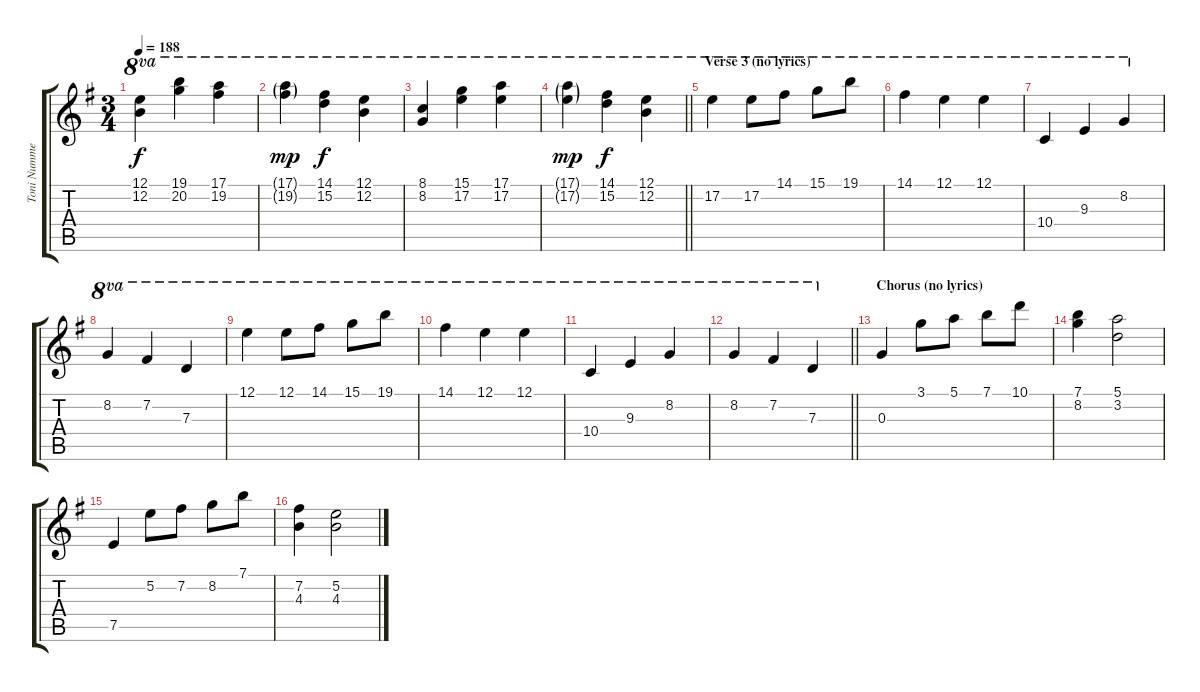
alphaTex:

\track ("Toni Nummelin (piano)" "Toni Numme") {instrument acousticgrandpiano}
\staff {score tabs}
\tuning (E5 B4 G4 D4 A3 E3) {hide}
\ts (3 4)
\tempo 188
\clef g2
\ks eminor
(12.1 12.2).4{ot 8va dy f} (19.1 20.2).4{ot 8va} (17.1 19.2).4{ot 8va} |
(17.1{g} 19.2{g}).4{ot 8va dy mp} (14.1 15.2).4{ot 8va dy f} (12.1 12.2).4{ot 8va} |
(8.1 8.2).4{ot 8va} (15.1 17.2).4{ot 8va} (17.1 17.2).4{ot 8va} |
\barLineRight lightlight
(17.1{g} 17.2{g}).4{ot 8va dy mp} (14.1 15.2).4{ot 8va dy f} (12.1 12.2).4{ot 8va} |
\section ("" "Verse 3 (no lyrics)")
17.2.4{ot 8va} 17.2.8{ot 8va} 14.1.8{ot 8va} 15.1.8{ot 8va} 19.1.8{ot 8va} |
14.1.4{ot 8va} 12.1.4{ot 8va} 12.1.4{ot 8va} |
10.4.4{ot 8va} 9.3.4{ot 8va} 8.2.4{ot 8va} |
8.2.4{ot 8va} 7.2.4{ot 8va} 7.3.4{ot 8va} |
12.1.4{ot 8va} 12.1.8{ot 8va} 14.1.8{ot 8va} 15.1.8{ot 8va} 19.1.8{ot 8va} |
14.1.4{ot 8va} 12.1.4{ot 8va} 12.1.4{ot 8va} |
10.4.4{ot 8va} 9.3.4{ot 8va} 8.2.4{ot 8va} |
\barLineRight lightlight
8.2.4{ot 8va} 7.2.4{ot 8va} 7.3.4{ot 8va} |
\section ("" "Chorus (no lyrics)")
0.3.4 3.1.8 5.1.8 7.1.8 10.1.8 |
(7.1 8.2).4 (5.1 3.2).2 |
7.5.4 5.2.8 7.2.8 8.2.8 7.1.8 |
(7.2 4.3).4 (5.2 4.3).2
